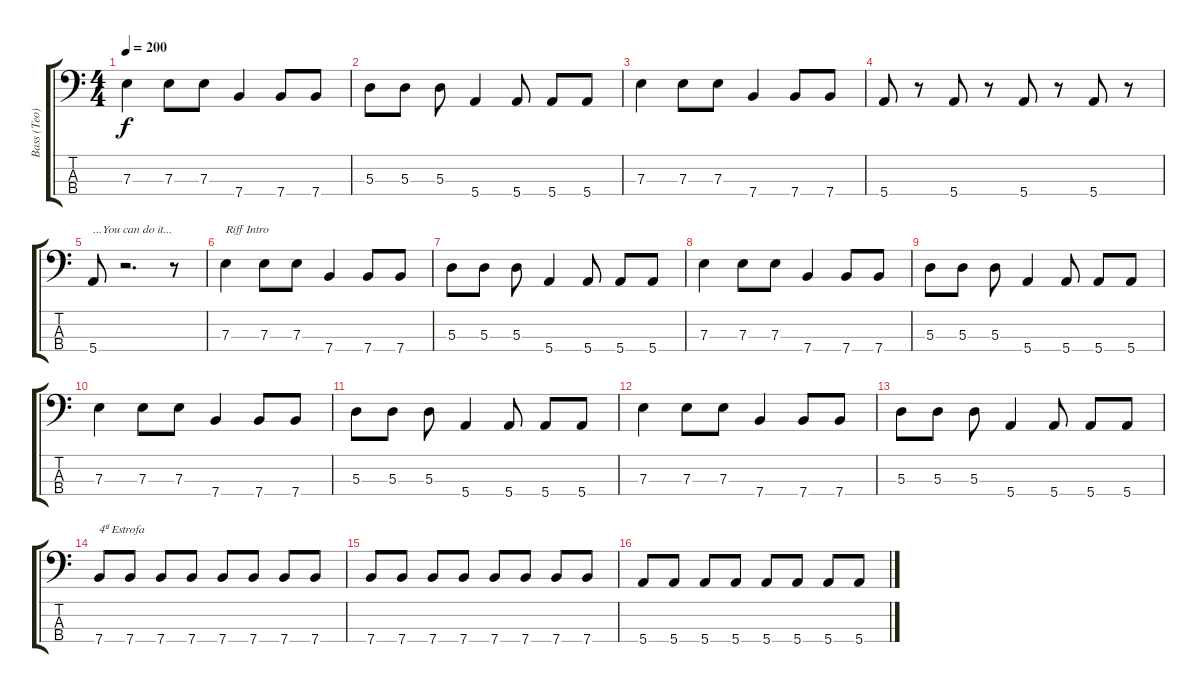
\track ("Bass (Teo)" "Bass (Teo)") {instrument electricbasspick}
\staff {score tabs}
\tuning (G2 D2 A1 E1) {hide}
\ts (4 4)
\tempo 200
\clef f4
\ks c
7.3.4{dy f} 7.3.8 7.3.8 7.4.4 7.4.8 7.4.8 |
5.3.8 5.3.8 5.3.8 5.4.4 5.4.8 5.4.8 5.4.8 |
7.3.4 7.3.8 7.3.8 7.4.4 7.4.8 7.4.8 |
5.4.8 r.8 5.4.8 r.8 5.4.8 r.8 5.4.8 r.8 |
5.4.8{txt "...You can do it..."} r.2{d} r.8 |
7.3.4{txt "Riff Intro"} 7.3.8 7.3.8 7.4.4 7.4.8 7.4.8 |
5.3.8 5.3.8 5.3.8 5.4.4 5.4.8 5.4.8 5.4.8 |
7.3.4 7.3.8 7.3.8 7.4.4 7.4.8 7.4.8 |
5.3.8 5.3.8 5.3.8 5.4.4 5.4.8 5.4.8 5.4.8 |
7.3.4 7.3.8 7.3.8 7.4.4 7.4.8 7.4.8 |
5.3.8 5.3.8 5.3.8 5.4.4 5.4.8 5.4.8 5.4.8 |
7.3.4 7.3.8 7.3.8 7.4.4 7.4.8 7.4.8 |
5.3.8 5.3.8 5.3.8 5.4.4 5.4.8 5.4.8 5.4.8 |
7.4.8{txt "4ª Estrofa"} 7.4.8 7.4.8 7.4.8 7.4.8 7.4.8 7.4.8 7.4.8 |
7.4.8 7.4.8 7.4.8 7.4.8 7.4.8 7.4.8 7.4.8 7.4.8 |
5.4.8 5.4.8 5.4.8 5.4.8 5.4.8 5.4.8 5.4.8 5.4.8
